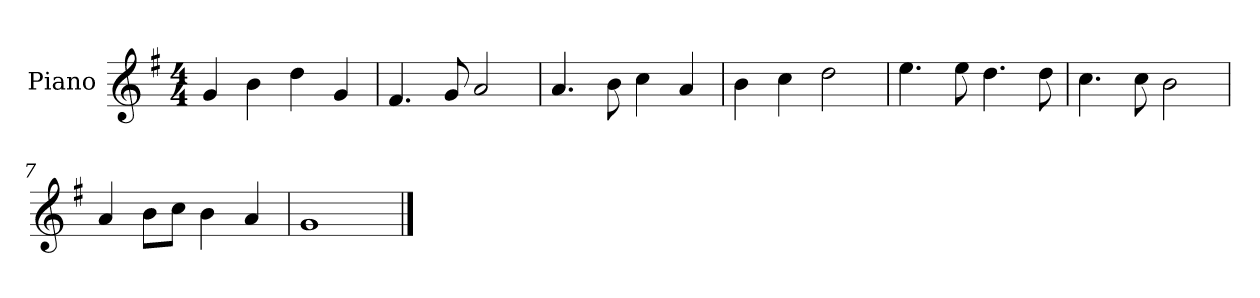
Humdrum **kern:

**kern
*part1
*staff1
*I"Piano
*I'Pno
*clefG2
*k[f#]
*G:
*M4/4
=1
4g/
4b\
4dd\
4g/
=2
4.f#/
8g/
2a/
=3
4.a/
8b\
4cc\
4a/
=4
4b\
4cc\
2dd\
=5
4.ee\
8ee\
4.dd\
8dd\
=6
4.cc\
8cc\
2b\
=7
4a/
8b\L
8cc\J
4b\
4a/
=8
1g
==
*-
